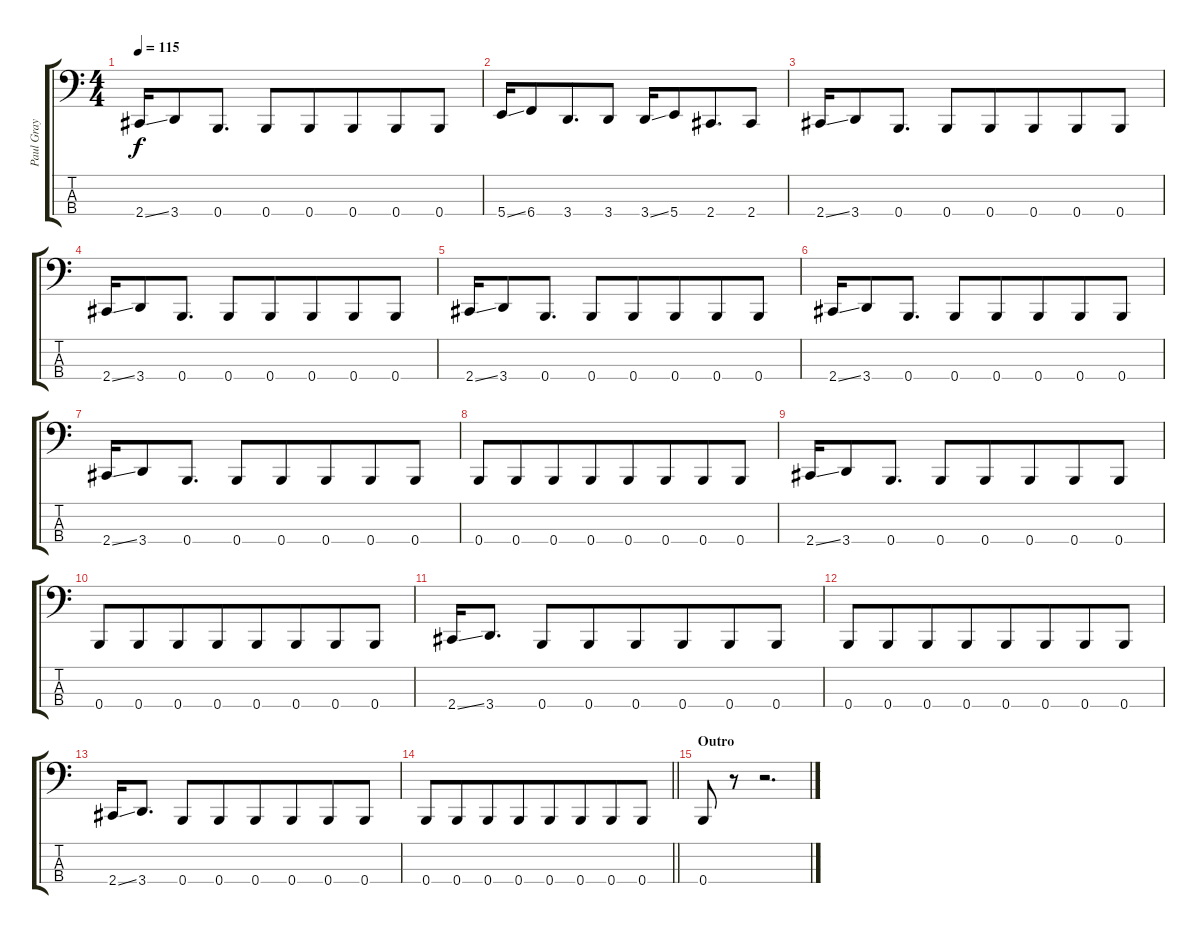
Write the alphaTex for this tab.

\track ("Paul Gray" "Paul Gray") {instrument electricbassfinger}
\staff {score tabs}
\tuning (D2 A1 E1 B0) {hide}
\ts (4 4)
\tempo 115
\clef f4
\ks c
2.4{ss}.16{dy f} 3.4.8 0.4.8{d} 0.4.8{beam merge} 0.4.8 0.4.8{beam merge} 0.4.8 0.4.8 |
5.4{ss}.16 6.4.8 3.4.8{d beam merge} 3.4.8{beam split} 3.4{ss}.16 5.4.8 2.4.8{d beam merge} 2.4.8 |
2.4{ss}.16 3.4.8 0.4.8{d} 0.4.8{beam merge} 0.4.8 0.4.8{beam merge} 0.4.8 0.4.8 |
2.4{ss}.16 3.4.8 0.4.8{d} 0.4.8{beam merge} 0.4.8 0.4.8{beam merge} 0.4.8 0.4.8 |
2.4{ss}.16 3.4.8 0.4.8{d} 0.4.8{beam merge} 0.4.8 0.4.8{beam merge} 0.4.8 0.4.8 |
2.4{ss}.16 3.4.8 0.4.8{d} 0.4.8{beam merge} 0.4.8 0.4.8{beam merge} 0.4.8 0.4.8 |
2.4{ss}.16 3.4.8 0.4.8{d} 0.4.8{beam merge} 0.4.8 0.4.8{beam merge} 0.4.8 0.4.8 |
0.4.8 0.4.8{beam merge} 0.4.8 0.4.8{beam merge} 0.4.8 0.4.8{beam merge} 0.4.8 0.4.8 |
2.4{ss}.16 3.4.8 0.4.8{d} 0.4.8{beam merge} 0.4.8 0.4.8{beam merge} 0.4.8 0.4.8 |
0.4.8 0.4.8{beam merge} 0.4.8 0.4.8{beam merge} 0.4.8 0.4.8{beam merge} 0.4.8 0.4.8 |
2.4{ss}.16 3.4.8{d} 0.4.8 0.4.8{beam merge} 0.4.8 0.4.8{beam merge} 0.4.8 0.4.8 |
0.4.8 0.4.8{beam merge} 0.4.8 0.4.8{beam merge} 0.4.8 0.4.8{beam merge} 0.4.8 0.4.8 |
2.4{ss}.16 3.4.8{d beam split} 0.4.8 0.4.8{beam merge} 0.4.8 0.4.8{beam merge} 0.4.8 0.4.8 |
\barLineRight lightlight
0.4.8 0.4.8{beam merge} 0.4.8 0.4.8{beam merge} 0.4.8 0.4.8{beam merge} 0.4.8 0.4.8 |
\section ("" "Outro")
0.4.8 r.8 r.2{d}
